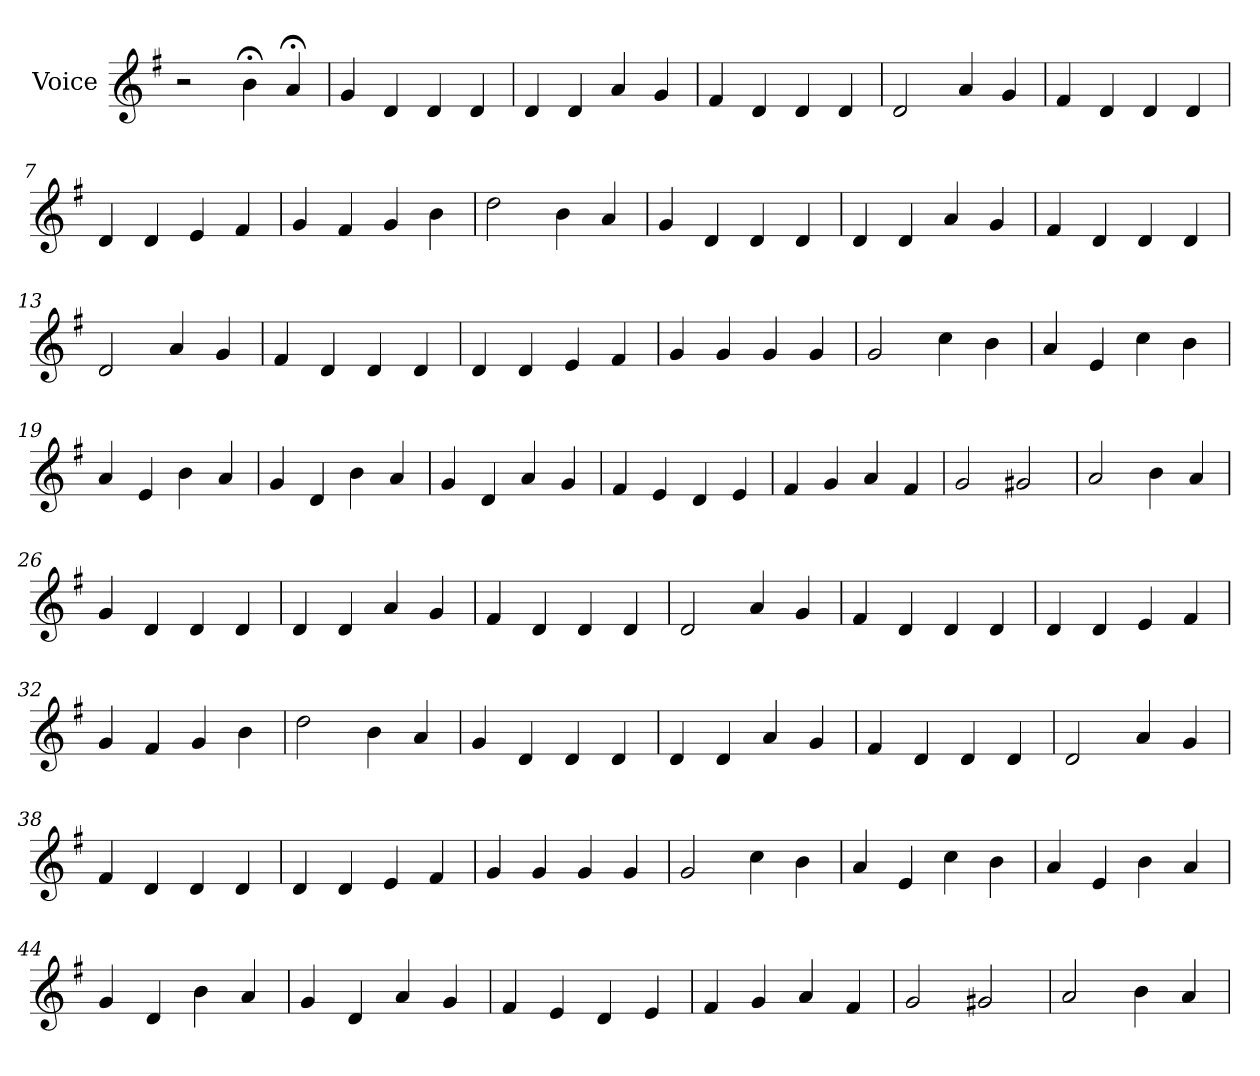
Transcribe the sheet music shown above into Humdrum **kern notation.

**kern
*part1
*staff1
*I"Voice
*I'Vc.
*clefG2
*k[f#]
=1
2r
4b;<
4a;<
=2
4g
4d
4d
4d
=3
4d
4d
4a
4g
=4
4f#
4d
4d
4d
=5
2d
4a
4g
=6
4f#
4d
4d
4d
=7
4d
4d
4e
4f#
=8
4g
4f#
4g
4b
=9
2dd
4b
4a
=10
4g
4d
4d
4d
=11
4d
4d
4a
4g
=12
4f#
4d
4d
4d
=13
2d
4a
4g
=14
4f#
4d
4d
4d
=15
4d
4d
4e
4f#
=16
4g
4g
4g
4g
=17
2g
4cc
4b
=18
4a
4e
4cc
4b
=19
4a
4e
4b
4a
=20
4g
4d
4b
4a
=21
4g
4d
4a
4g
=22
4f#
4e
4d
4e
=23
4f#
4g
4a
4f#
=24
2g
2g#X
=25
2a
4b
4a
=26
4g
4d
4d
4d
=27
4d
4d
4a
4g
=28
4f#
4d
4d
4d
=29
2d
4a
4g
=30
4f#
4d
4d
4d
=31
4d
4d
4e
4f#
=32
4g
4f#
4g
4b
=33
2dd
4b
4a
=34
4g
4d
4d
4d
=35
4d
4d
4a
4g
=36
4f#
4d
4d
4d
=37
2d
4a
4g
=38
4f#
4d
4d
4d
=39
4d
4d
4e
4f#
=40
4g
4g
4g
4g
=41
2g
4cc
4b
=42
4a
4e
4cc
4b
=43
4a
4e
4b
4a
=44
4g
4d
4b
4a
=45
4g
4d
4a
4g
=46
4f#
4e
4d
4e
=47
4f#
4g
4a
4f#
=48
2g
2g#X
=49
2a
4b
4a
=
*-
